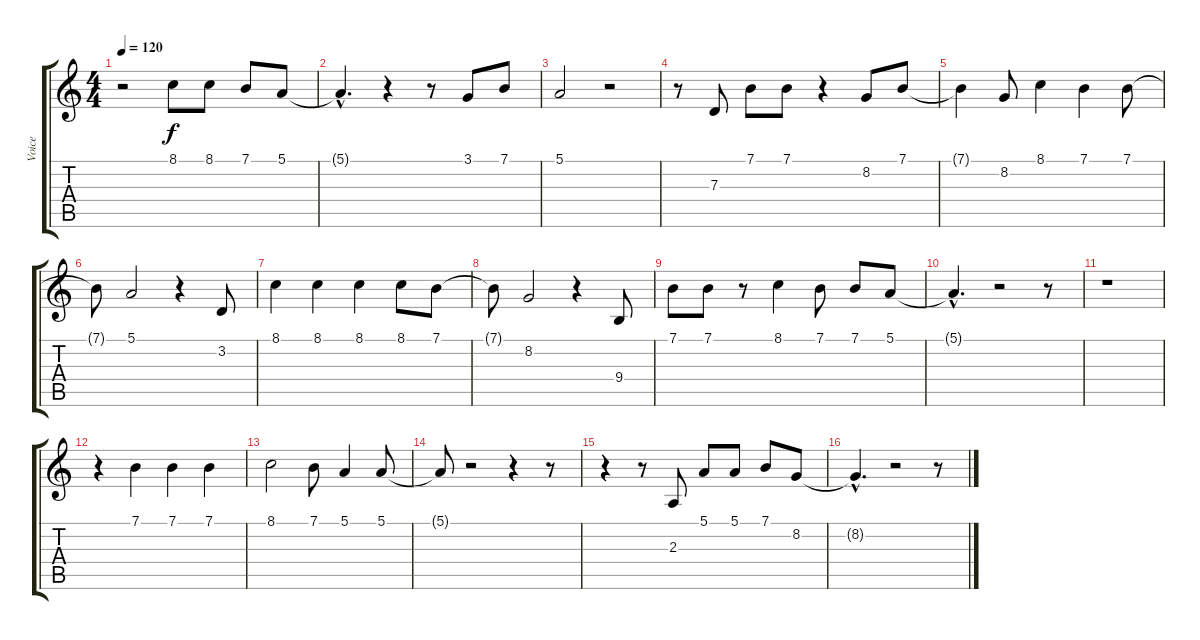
\track ("Voice" "Voice") {instrument brightacousticpiano}
\staff {score tabs}
\tuning (E4 B3 G3 D3 A2 E2) {hide}
\ts (4 4)
\tempo 120
\clef g2
\ks c
r.2{dy f} 8.1.8 8.1.8 7.1.8 5.1.8 |
5.1{hac t}.4{d} r.4 r.8 3.1.8 7.1.8 |
5.1.2 r.2 |
r.8 7.3.8 7.1.8 7.1.8 r.4 8.2.8 7.1.8 |
7.1{t}.4 8.2.8 8.1.4 7.1.4 7.1.8 |
7.1{t}.8 5.1.2 r.4 3.2.8 |
8.1.4 8.1.4 8.1.4 8.1.8 7.1.8 |
7.1{t}.8 8.2.2 r.4 9.4.8 |
7.1.8 7.1.8 r.8 8.1.4 7.1.8 7.1.8 5.1.8 |
5.1{hac t}.4{d} r.2 r.8 |
r.1 |
r.4 7.1.4 7.1.4 7.1.4 |
8.1.2 7.1.8 5.1.4 5.1.8 |
5.1{t}.8 r.2 r.4 r.8 |
r.4 r.8 2.3.8 5.1.8 5.1.8 7.1.8 8.2.8 |
8.2{hac t}.4{d} r.2 r.8
